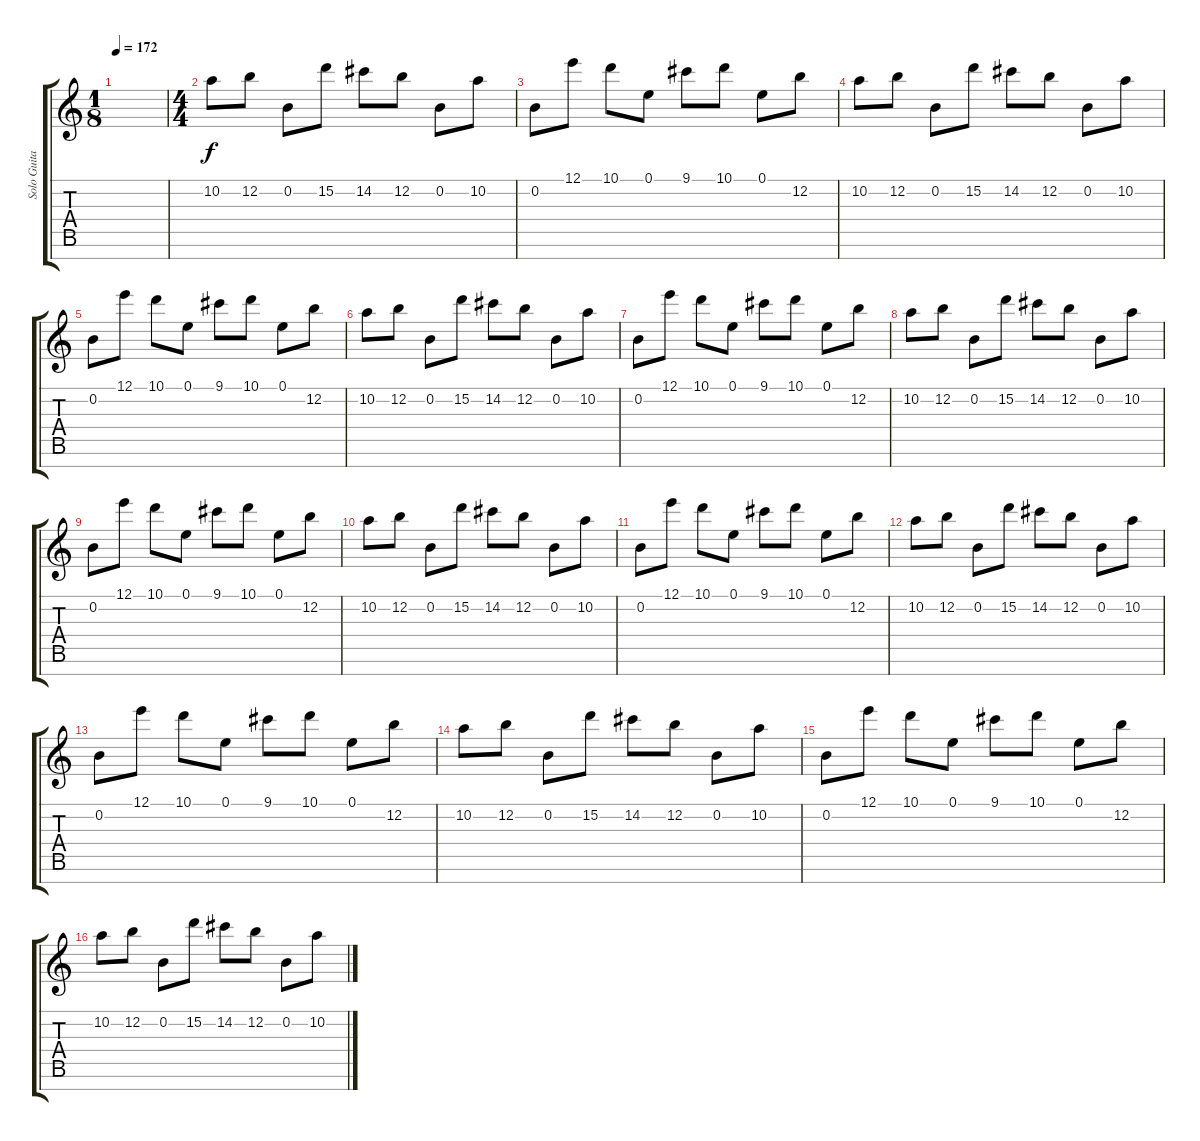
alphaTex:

\track ("Solo Guitar" "Solo Guita") {instrument distortionguitar}
\staff {score tabs}
\tuning (E4 B3 G3 D3 A2 E2 B1) {hide}
\ts (1 8)
\tempo 172
\clef g2
\ks c
|
\ts (4 4)
10.2.8 12.2.8 0.2.8 15.2.8 14.2.8 12.2.8 0.2.8 10.2.8 |
0.2.8 12.1.8 10.1.8 0.1.8 9.1.8 10.1.8 0.1.8 12.2.8 |
10.2.8 12.2.8 0.2.8 15.2.8 14.2.8 12.2.8 0.2.8 10.2.8 |
0.2.8 12.1.8 10.1.8 0.1.8 9.1.8 10.1.8 0.1.8 12.2.8 |
10.2.8 12.2.8 0.2.8 15.2.8 14.2.8 12.2.8 0.2.8 10.2.8 |
0.2.8 12.1.8 10.1.8 0.1.8 9.1.8 10.1.8 0.1.8 12.2.8 |
10.2.8 12.2.8 0.2.8 15.2.8 14.2.8 12.2.8 0.2.8 10.2.8 |
0.2.8 12.1.8 10.1.8 0.1.8 9.1.8 10.1.8 0.1.8 12.2.8 |
10.2.8 12.2.8 0.2.8 15.2.8 14.2.8 12.2.8 0.2.8 10.2.8 |
0.2.8 12.1.8 10.1.8 0.1.8 9.1.8 10.1.8 0.1.8 12.2.8 |
10.2.8 12.2.8 0.2.8 15.2.8 14.2.8 12.2.8 0.2.8 10.2.8 |
0.2.8 12.1.8 10.1.8 0.1.8 9.1.8 10.1.8 0.1.8 12.2.8 |
10.2.8 12.2.8 0.2.8 15.2.8 14.2.8 12.2.8 0.2.8 10.2.8 |
0.2.8 12.1.8 10.1.8 0.1.8 9.1.8 10.1.8 0.1.8 12.2.8 |
10.2.8 12.2.8 0.2.8 15.2.8 14.2.8 12.2.8 0.2.8 10.2.8
